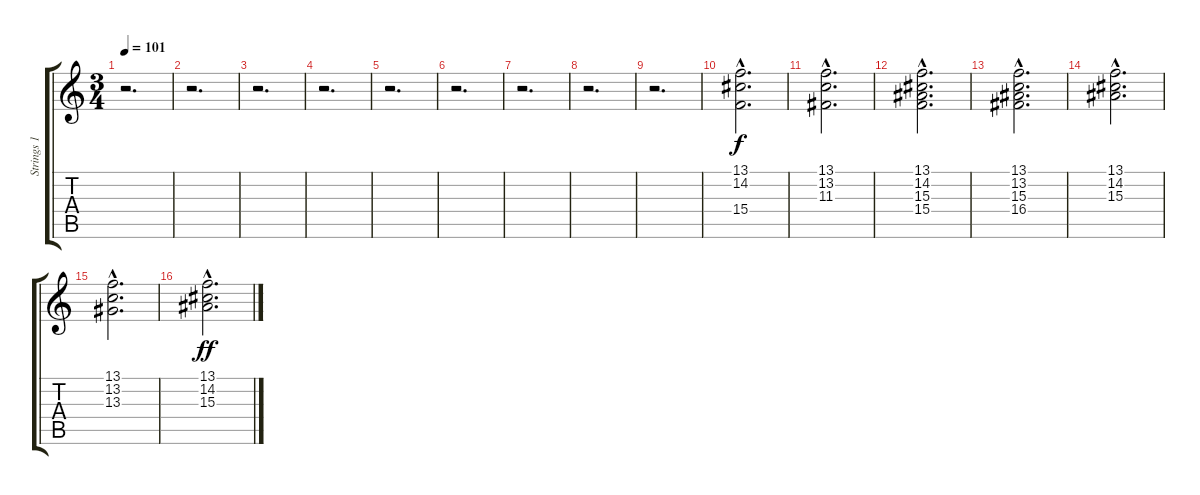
\track ("Strings 1" "Strings 1") {instrument stringensemble1}
\staff {score tabs}
\tuning (E4 B3 G3 D3 A2 E2) {hide}
\ts (3 4)
\tempo 101
\clef g2
\ks c
r.2{d dy f instrument stringensemble1} |
r.2{d} |
r.2{d} |
r.2{d} |
r.2{d} |
r.2{d} |
r.2{d} |
r.2{d} |
r.2{d} |
(13.1{hac} 14.2{hac} 15.4{hac}).2{d} |
(13.1{hac} 13.2{hac} 11.3{hac}).2{d} |
(13.1{hac} 14.2{hac} 15.3{hac} 15.4{hac}).2{d} |
(13.1{hac} 13.2{hac} 15.3{hac} 16.4{hac}).2{d} |
(13.1{hac} 14.2{hac} 15.3{hac}).2{d} |
(13.1{hac} 13.2{hac} 13.3{hac}).2{d} |
(13.1{hac} 14.2{hac} 15.3{hac}).2{d dy ff}
